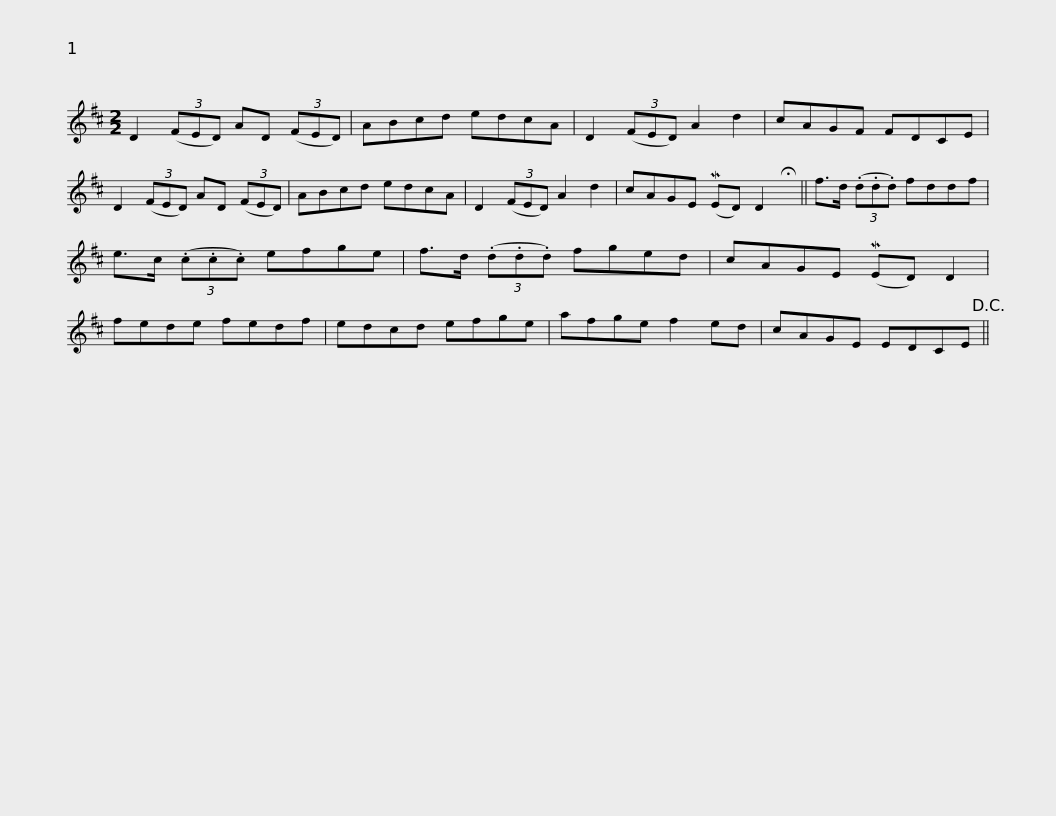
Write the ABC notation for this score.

X:1
L:1/8
M:2/2
I:linebreak $
K:D
V:1 treble
V:1
 D2 (3(FED) AD (3(FED) | ABcd edcA | D2 (3(FED) A2 d2 | cAGF FDCE | D2 (3(FED) AD (3(FED) |$ %5
 ABcd edcA | D2 (3(FED) A2 d2 | cAGE (MED) D2 !fermata!x || f>d (3(.d.d.d) fddf | e>c (3(.c.c.c) efge |$ %10
 f>d (3(.d.d.d) fged | cAGE (MED) D2 | fede fedf | edcd efge | afge f2 ed |$ %15
 cAGE EDCE!D.C.! || %16
